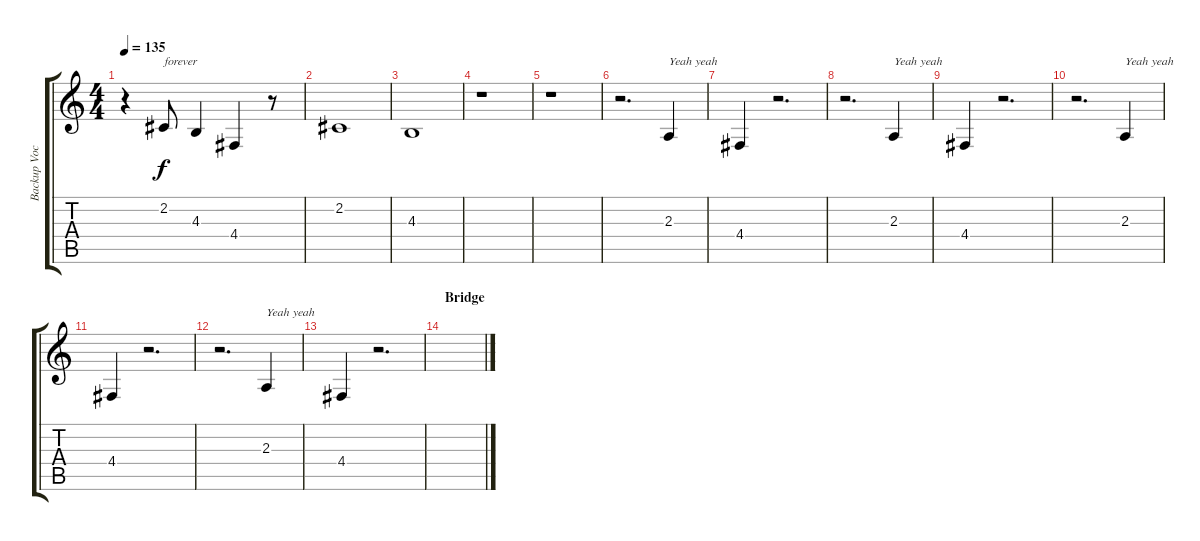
\track ("Backup Vocals" "Backup Voc") {instrument lead6voice}
\staff {score tabs}
\tuning (E4 B3 G3 D3 A2 E2) {hide}
\ts (4 4)
\tempo 135
\clef g2
\ks c
r.4{dy f} 2.2.8{txt "forever"} 4.3.4 4.4.4 r.8 |
2.2.1 |
4.3.1 |
r.1 |
r.1 |
r.2{d} 2.3.4{txt "Yeah yeah"} |
4.4.4 r.2{d} |
r.2{d} 2.3.4{txt "Yeah yeah"} |
4.4.4 r.2{d} |
r.2{d} 2.3.4{txt "Yeah yeah"} |
4.4.4 r.2{d} |
r.2{d} 2.3.4{txt "Yeah yeah"} |
4.4.4 r.2{d} |
\section ("" "Bridge")
